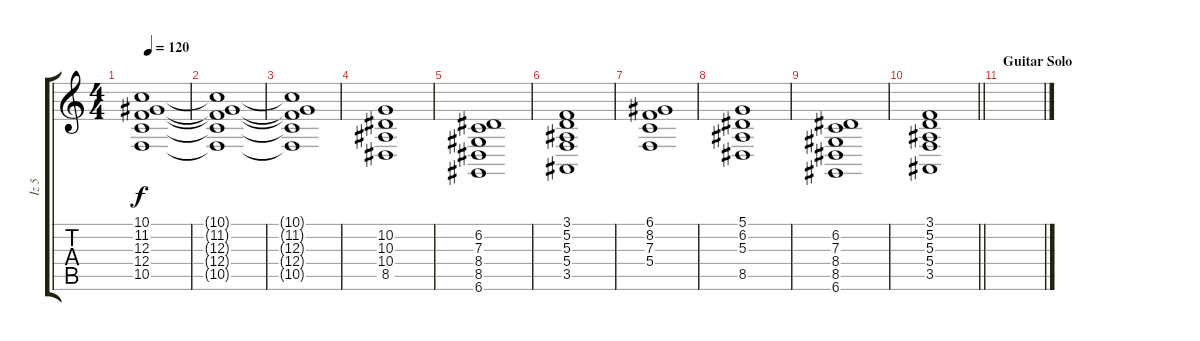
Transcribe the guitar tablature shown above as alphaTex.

\track ("İz 5" "İz 5") {instrument stringensemble1}
\staff {score tabs}
\tuning (D4 A3 F3 C3 G2 D2) {hide}
\ts (4 4)
\tempo 120
\clef g2
\ks c
(10.1 11.2 12.3 12.4 10.5).1{dy f} |
(10.1{t} 11.2{t} 12.3{t} 12.4{t} 10.5{t}).1 |
(10.1{t} 11.2{t} 12.3{t} 12.4{t} 10.5{t}).1 |
(10.2 10.3 10.4 8.5).1 |
(6.2 7.3 8.4 8.5 6.6).1 |
(3.1 5.2 5.3 5.4 3.5).1 |
(6.1 8.2 7.3 5.4).1 |
(5.1 6.2 5.3 8.5).1 |
(6.2 7.3 8.4 8.5 6.6).1 |
\barLineRight lightlight
(3.1 5.2 5.3 5.4 3.5).1 |
\section ("" "Guitar Solo")
